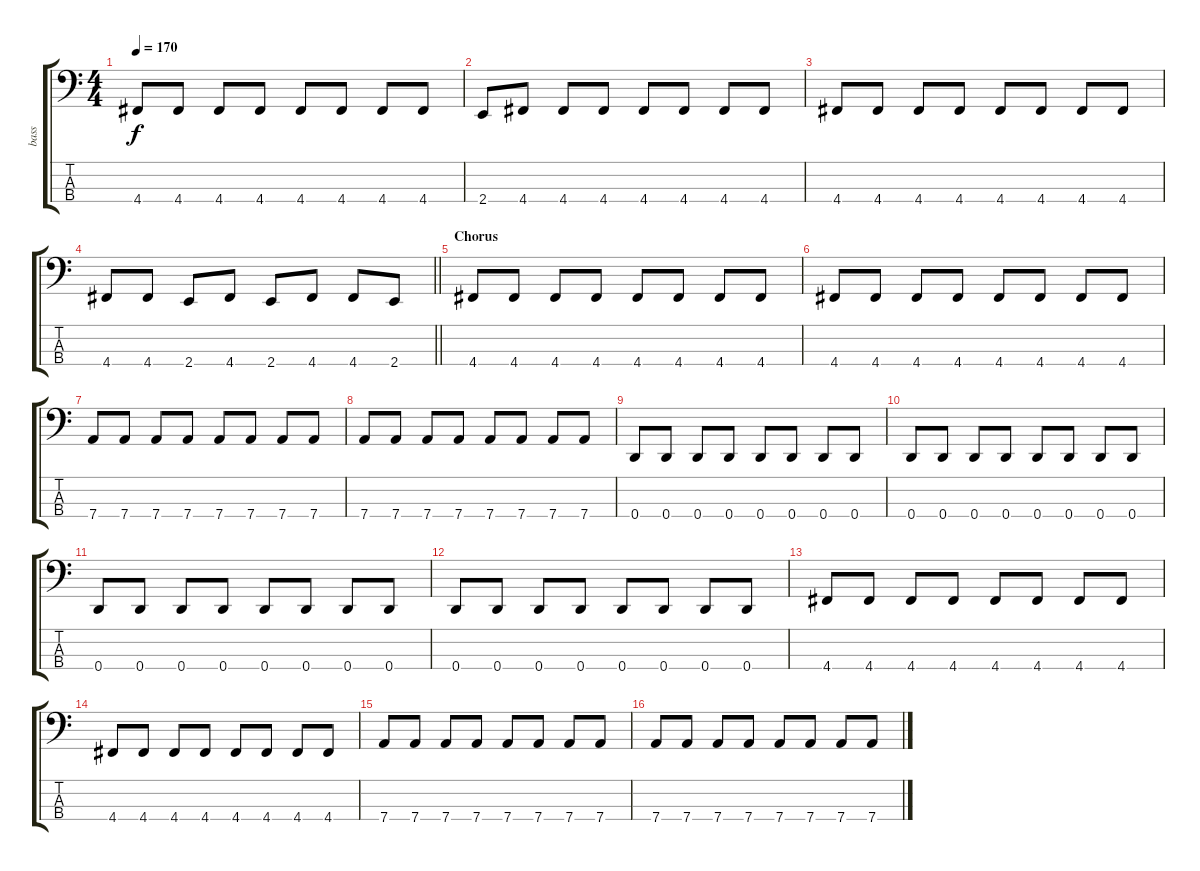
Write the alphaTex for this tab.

\track ("bass" "bass") {instrument electricbassfinger}
\staff {score tabs}
\tuning (G2 D2 A1 D1) {hide}
\ts (4 4)
\tempo 170
\clef f4
\ks c
4.4.8{dy f} 4.4.8 4.4.8 4.4.8 4.4.8 4.4.8 4.4.8 4.4.8 |
2.4.8 4.4.8 4.4.8 4.4.8 4.4.8 4.4.8 4.4.8 4.4.8 |
4.4.8 4.4.8 4.4.8 4.4.8 4.4.8 4.4.8 4.4.8 4.4.8 |
\barLineRight lightlight
4.4.8 4.4.8 2.4.8 4.4.8 2.4.8 4.4.8 4.4.8 2.4.8 |
\section ("" "Chorus")
4.4.8 4.4.8 4.4.8 4.4.8 4.4.8 4.4.8 4.4.8 4.4.8 |
4.4.8 4.4.8 4.4.8 4.4.8 4.4.8 4.4.8 4.4.8 4.4.8 |
7.4.8 7.4.8 7.4.8 7.4.8 7.4.8 7.4.8 7.4.8 7.4.8 |
7.4.8 7.4.8 7.4.8 7.4.8 7.4.8 7.4.8 7.4.8 7.4.8 |
0.4.8 0.4.8 0.4.8 0.4.8 0.4.8 0.4.8 0.4.8 0.4.8 |
0.4.8 0.4.8 0.4.8 0.4.8 0.4.8 0.4.8 0.4.8 0.4.8 |
0.4.8 0.4.8 0.4.8 0.4.8 0.4.8 0.4.8 0.4.8 0.4.8 |
0.4.8 0.4.8 0.4.8 0.4.8 0.4.8 0.4.8 0.4.8 0.4.8 |
4.4.8 4.4.8 4.4.8 4.4.8 4.4.8 4.4.8 4.4.8 4.4.8 |
4.4.8 4.4.8 4.4.8 4.4.8 4.4.8 4.4.8 4.4.8 4.4.8 |
7.4.8 7.4.8 7.4.8 7.4.8 7.4.8 7.4.8 7.4.8 7.4.8 |
7.4.8 7.4.8 7.4.8 7.4.8 7.4.8 7.4.8 7.4.8 7.4.8
